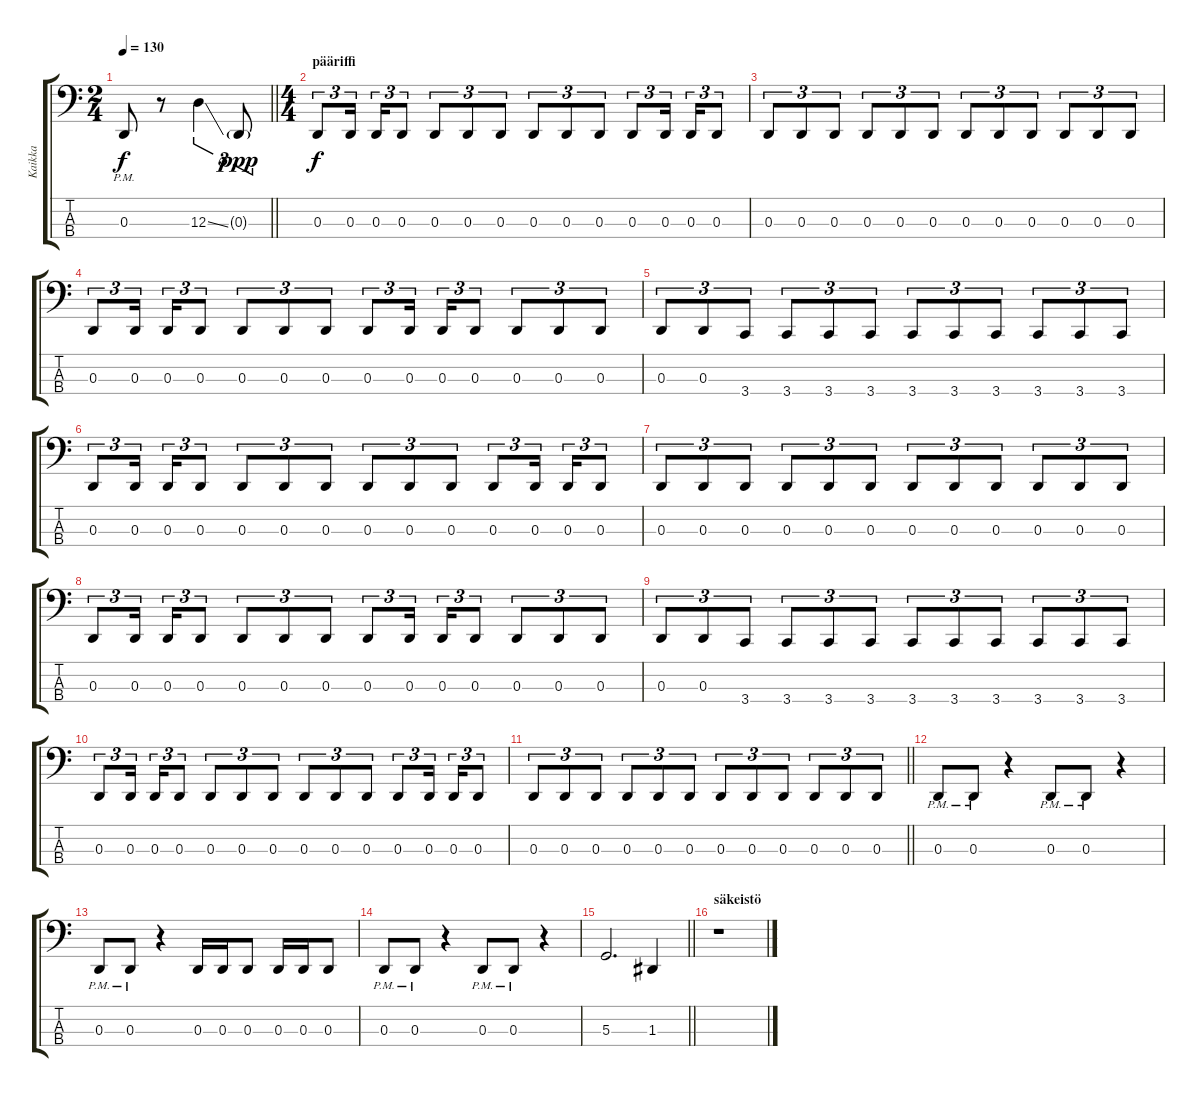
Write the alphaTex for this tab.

\track ("Kaikka" "Kaikka") {instrument electricbasspick}
\staff {score tabs}
\tuning (D2 A1 D1 A0) {hide}
\ts (2 4)
\tempo 130
\clef f4
\barLineRight lightlight
\ks c
0.3{pm}.8{dy f instrument electricbasspick} r.8 12.3{ss}.4{tu (3 2)} 0.3{g}.8{tu (3 2) dy ppp} |
\ts (4 4)
\section ("" "pääriffi")
0.3.8{tu (3 2) dy f} 0.3.16{tu (3 2) beam splitsecondary} 0.3.16{tu (3 2)} 0.3.8{tu (3 2)} 0.3.8{tu (3 2)} 0.3.8{tu (3 2)} 0.3.8{tu (3 2)} 0.3.8{tu (3 2)} 0.3.8{tu (3 2)} 0.3.8{tu (3 2)} 0.3.8{tu (3 2)} 0.3.16{tu (3 2) beam splitsecondary} 0.3.16{tu (3 2)} 0.3.8{tu (3 2)} |
0.3.8{tu (3 2)} 0.3.8{tu (3 2)} 0.3.8{tu (3 2)} 0.3.8{tu (3 2)} 0.3.8{tu (3 2)} 0.3.8{tu (3 2)} 0.3.8{tu (3 2)} 0.3.8{tu (3 2)} 0.3.8{tu (3 2)} 0.3.8{tu (3 2)} 0.3.8{tu (3 2)} 0.3.8{tu (3 2)} |
0.3.8{tu (3 2)} 0.3.16{tu (3 2) beam splitsecondary} 0.3.16{tu (3 2)} 0.3.8{tu (3 2)} 0.3.8{tu (3 2)} 0.3.8{tu (3 2)} 0.3.8{tu (3 2)} 0.3.8{tu (3 2)} 0.3.16{tu (3 2) beam splitsecondary} 0.3.16{tu (3 2)} 0.3.8{tu (3 2)} 0.3.8{tu (3 2)} 0.3.8{tu (3 2)} 0.3.8{tu (3 2)} |
0.3.8{tu (3 2)} 0.3.8{tu (3 2)} 3.4.8{tu (3 2)} 3.4.8{tu (3 2)} 3.4.8{tu (3 2)} 3.4.8{tu (3 2)} 3.4.8{tu (3 2)} 3.4.8{tu (3 2)} 3.4.8{tu (3 2)} 3.4.8{tu (3 2)} 3.4.8{tu (3 2)} 3.4.8{tu (3 2)} |
0.3.8{tu (3 2)} 0.3.16{tu (3 2) beam splitsecondary} 0.3.16{tu (3 2)} 0.3.8{tu (3 2)} 0.3.8{tu (3 2)} 0.3.8{tu (3 2)} 0.3.8{tu (3 2)} 0.3.8{tu (3 2)} 0.3.8{tu (3 2)} 0.3.8{tu (3 2)} 0.3.8{tu (3 2)} 0.3.16{tu (3 2) beam splitsecondary} 0.3.16{tu (3 2)} 0.3.8{tu (3 2)} |
0.3.8{tu (3 2)} 0.3.8{tu (3 2)} 0.3.8{tu (3 2)} 0.3.8{tu (3 2)} 0.3.8{tu (3 2)} 0.3.8{tu (3 2)} 0.3.8{tu (3 2)} 0.3.8{tu (3 2)} 0.3.8{tu (3 2)} 0.3.8{tu (3 2)} 0.3.8{tu (3 2)} 0.3.8{tu (3 2)} |
0.3.8{tu (3 2)} 0.3.16{tu (3 2) beam splitsecondary} 0.3.16{tu (3 2)} 0.3.8{tu (3 2)} 0.3.8{tu (3 2)} 0.3.8{tu (3 2)} 0.3.8{tu (3 2)} 0.3.8{tu (3 2)} 0.3.16{tu (3 2) beam splitsecondary} 0.3.16{tu (3 2)} 0.3.8{tu (3 2)} 0.3.8{tu (3 2)} 0.3.8{tu (3 2)} 0.3.8{tu (3 2)} |
0.3.8{tu (3 2)} 0.3.8{tu (3 2)} 3.4.8{tu (3 2)} 3.4.8{tu (3 2)} 3.4.8{tu (3 2)} 3.4.8{tu (3 2)} 3.4.8{tu (3 2)} 3.4.8{tu (3 2)} 3.4.8{tu (3 2)} 3.4.8{tu (3 2)} 3.4.8{tu (3 2)} 3.4.8{tu (3 2)} |
0.3.8{tu (3 2)} 0.3.16{tu (3 2) beam splitsecondary} 0.3.16{tu (3 2)} 0.3.8{tu (3 2)} 0.3.8{tu (3 2)} 0.3.8{tu (3 2)} 0.3.8{tu (3 2)} 0.3.8{tu (3 2)} 0.3.8{tu (3 2)} 0.3.8{tu (3 2)} 0.3.8{tu (3 2)} 0.3.16{tu (3 2) beam splitsecondary} 0.3.16{tu (3 2)} 0.3.8{tu (3 2)} |
\barLineRight lightlight
0.3.8{tu (3 2)} 0.3.8{tu (3 2)} 0.3.8{tu (3 2)} 0.3.8{tu (3 2)} 0.3.8{tu (3 2)} 0.3.8{tu (3 2)} 0.3.8{tu (3 2)} 0.3.8{tu (3 2)} 0.3.8{tu (3 2)} 0.3.8{tu (3 2)} 0.3.8{tu (3 2)} 0.3.8{tu (3 2)} |
\section ("" "")
0.3{pm}.8 0.3{pm}.8 r.4 0.3{pm}.8 0.3{pm}.8 r.4 |
0.3{pm}.8 0.3{pm}.8 r.4 0.3.16 0.3.16 0.3.8 0.3.16 0.3.16 0.3.8 |
0.3{pm}.8 0.3{pm}.8 r.4 0.3{pm}.8 0.3{pm}.8 r.4 |
\barLineRight lightlight
5.3.2{d} 1.3.4 |
\section ("" "säkeistö")
r.1
